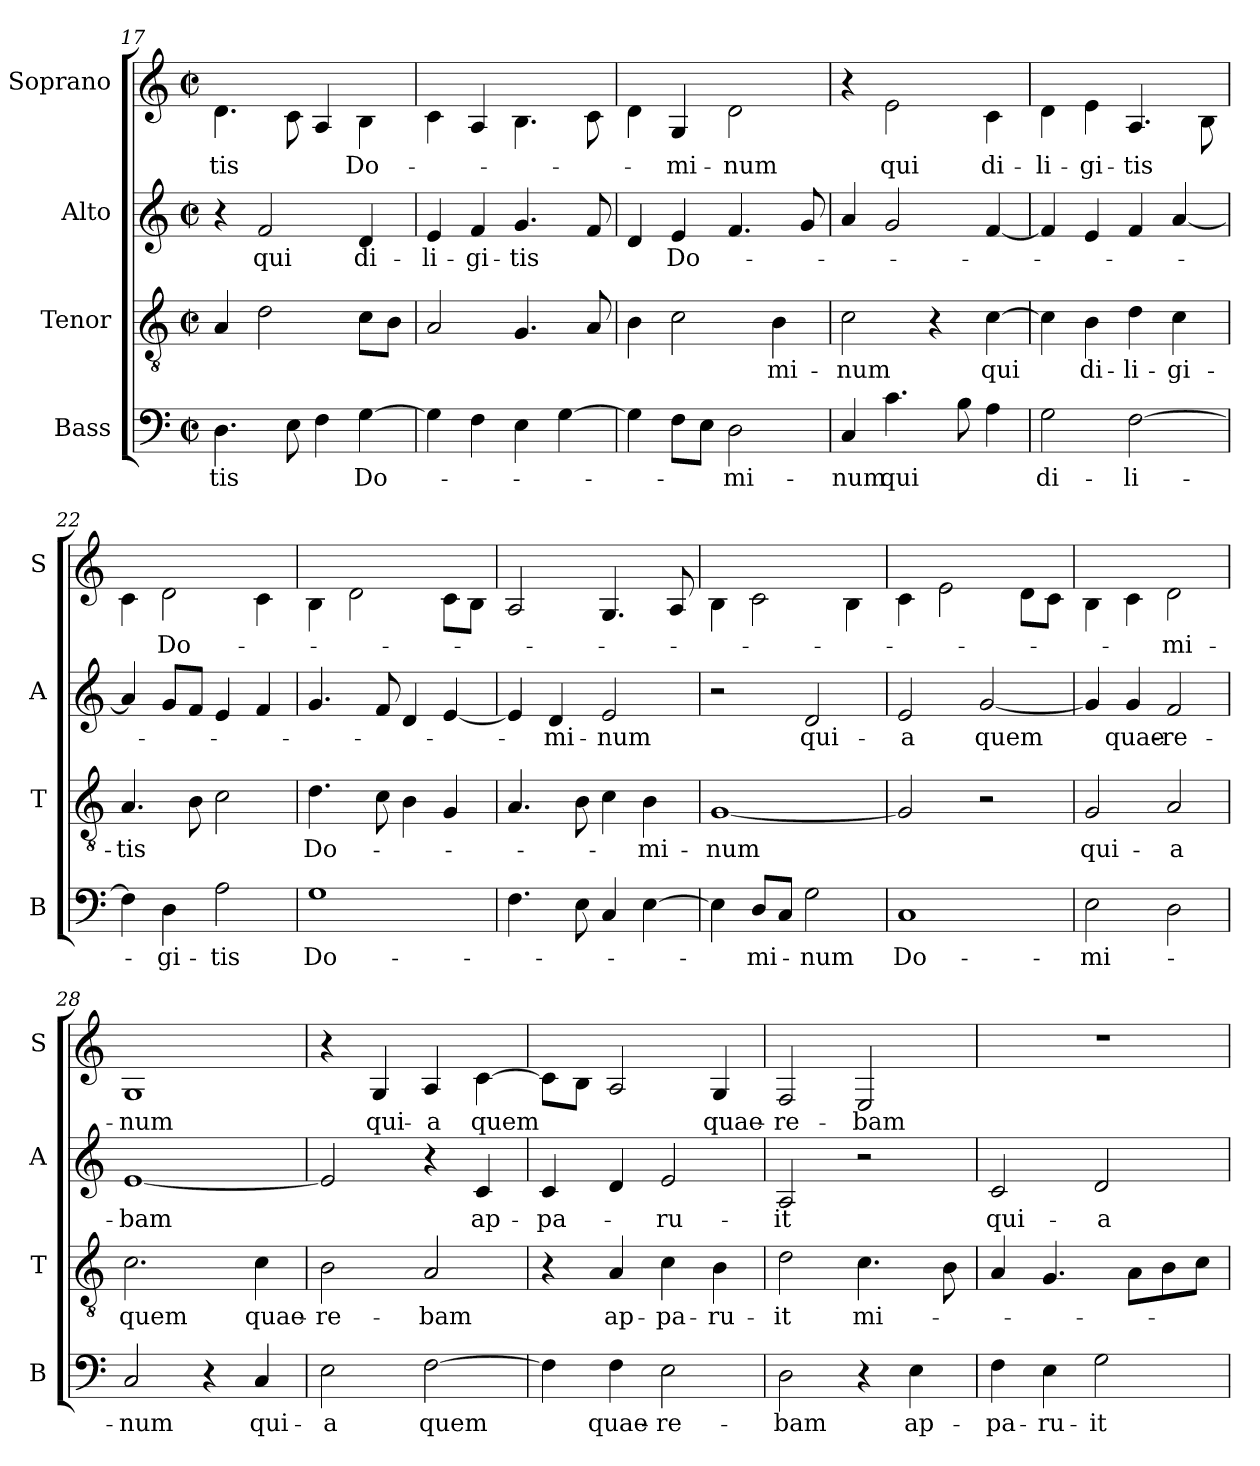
**kern	**text	**kern	**text	**kern	**text	**kern	**text
*part4	*part4	*part3	*part3	*part2	*part2	*part1	*part1
*staff4	*staff4	*staff3	*staff3	*staff2	*staff2	*staff1	*staff1
*I"Bass	*	*I"Tenor	*	*I"Alto	*	*I"Soprano	*
*I'B	*	*I'T	*	*I'A	*	*I'S	*
*clefF4	*	*clefGv2	*	*clefG2	*	*clefG2	*
*	*	*	*	*	*	*ITrd-7c-12	*
*k[]	*	*k[]	*	*k[]	*	*k[]	*
*C:	*	*C:	*	*C:	*	*C:	*
*M2/2	*	*M2/2	*	*M2/2	*	*M2/2	*
*met(c|)	*	*met(c|)	*	*met(c|)	*	*met(c|)	*
=17	=17	=17	=17	=17	=17	=17	=17
4.D\	-tis	4A/	.	4r	.	4.dd\	-tis
.	.	2d\	.	2f/	qui	.	.
8E\	.	.	.	.	.	8cc\	.
4F\	.	.	.	.	.	4a/	.
[4G\	Do-	8c\L	.	4d/	di-	4b\	Do-
.	.	8B\J	.	.	.	.	.
=18	=18	=18	=18	=18	=18	=18	=18
4G\]	.	2A/	.	4e/	-li-	4cc\	.
4F\	.	.	.	4f/	-gi-	4a/	.
4E\	.	4.G/	.	4.g/	-tis	4.b\	.
[4G\	.	.	.	.	.	.	.
.	.	8A/	.	8f/	.	8cc\	.
=19	=19	=19	=19	=19	=19	=19	=19
4G\]	.	4B\	.	4d/	.	4dd\	.
8F\L	.	2c\	.	4e/	Do-	4g/	-mi-
8E\J	.	.	.	.	.	.	.
2D\	-mi-	.	.	4.f/	.	2dd\	-num
.	.	4B\	-mi-	.	.	.	.
.	.	.	.	8g/	.	.	.
=20	=20	=20	=20	=20	=20	=20	=20
4C/	-num	2c\	-num	4a/	.	4r	.
4.c\	qui	.	.	2g/	.	2ee\	qui
.	.	4r	.	.	.	.	.
8B\	.	.	.	.	.	.	.
4A\	.	[4c\	qui	[4f/	.	4cc\	di-
!!LO:LB:g=z
=21	=21	=21	=21	=21	=21	=21	=21
2G\	di-	4c\]	.	4f/]	.	4dd\	-li-
.	.	4B\	di-	4e/	.	4ee\	-gi-
[2F\	-li-	4d\	-li-	4f/	.	4.a/	-tis
.	.	4c\	-gi-	[4a/	.	.	.
.	.	.	.	.	.	8b\	.
=22	=22	=22	=22	=22	=22	=22	=22
4F\]	.	4.A/	-tis	4a/]	.	4cc\	.
4D\	-gi-	.	.	8g/L	.	2dd\	Do-
.	.	8B\	.	8f/J	.	.	.
2A\	-tis	2c\	.	4e/	.	.	.
.	.	.	.	4f/	.	4cc\	.
=23	=23	=23	=23	=23	=23	=23	=23
1G	Do-	4.d\	Do-	4.g/	.	4b\	.
.	.	.	.	.	.	2dd\	.
.	.	8c\	.	8f/	.	.	.
.	.	4B\	.	4d/	.	.	.
.	.	4G/	.	[4e/	.	8cc\L	.
.	.	.	.	.	.	8b\J	.
=24	=24	=24	=24	=24	=24	=24	=24
4.F\	.	4.A/	.	4e/]	.	2a/	.
.	.	.	.	4d/	-mi-	.	.
8E\	.	8B\	.	.	.	.	.
4C/	.	4c\	.	2e/	-num	4.g/	.
[4E\	.	4B\	-mi-	.	.	.	.
.	.	.	.	.	.	8a/	.
=25	=25	=25	=25	=25	=25	=25	=25
4E\]	.	[1G	-num	2r	.	4b\	.
8D/L	-mi-	.	.	.	.	2cc\	.
8C/J	.	.	.	.	.	.	.
2G\	-num	.	.	2d/	qui-	.	.
.	.	.	.	.	.	4b\	.
=26	=26	=26	=26	=26	=26	=26	=26
1C	Do-	2G/]	.	2e/	-a	4cc\	.
.	.	.	.	.	.	2ee\	.
.	.	2r	.	[2g/	quem	.	.
.	.	.	.	.	.	8dd\L	.
.	.	.	.	.	.	8cc\J	.
=27	=27	=27	=27	=27	=27	=27	=27
2E\	-mi-	2G/	qui-	4g/]	.	4b\	.
.	.	.	.	4g/	quae-	4cc\	.
2D\	.	2A/	-a	2f/	-re-	2dd\	-mi-
!!LO:LB:g=z
=28	=28	=28	=28	=28	=28	=28	=28
2C/	-num	2.c\	quem	[1e	-bam	1g	-num
4r	.	.	.	.	.	.	.
4C/	qui-	4c\	quae-	.	.	.	.
=29	=29	=29	=29	=29	=29	=29	=29
2E\	-a	2B\	-re-	2e/]	.	4r	.
.	.	.	.	.	.	4g/	qui-
[2F\	quem	2A/	-bam	4r	.	4a/	-a
.	.	.	.	4c/	ap-	[4cc\	quem
=30	=30	=30	=30	=30	=30	=30	=30
4F\]	.	4r	.	4c/	-pa-	8cc\L]	.
.	.	.	.	.	.	8b\J	.
4F\	quae-	4A/	ap-	4d/	.	2a/	.
2E\	-re-	4c\	-pa-	2e/	-ru-	.	.
.	.	4B\	-ru-	.	.	4g/	quae-
=31	=31	=31	=31	=31	=31	=31	=31
2D\	-bam	2d\	-it	2A/	-it	2f/	-re-
4r	.	4.c\	mi-	2r	.	2e/	-bam
4E\	ap-	.	.	.	.	.	.
.	.	8B\	.	.	.	.	.
=32	=32	=32	=32	=32	=32	=32	=32
4F\	-pa-	4A/	.	2c/	qui-	1r	.
4E\	-ru-	4.G/	.	.	.	.	.
2G\	-it	.	.	2d/	-a	.	.
.	.	8A\L	.	.	.	.	.
.	.	8B\	.	.	.	.	.
.	.	8c\J	.	.	.	.	.
=	=	=	=	=	=	=	=
*-	*-	*-	*-	*-	*-	*-	*-
